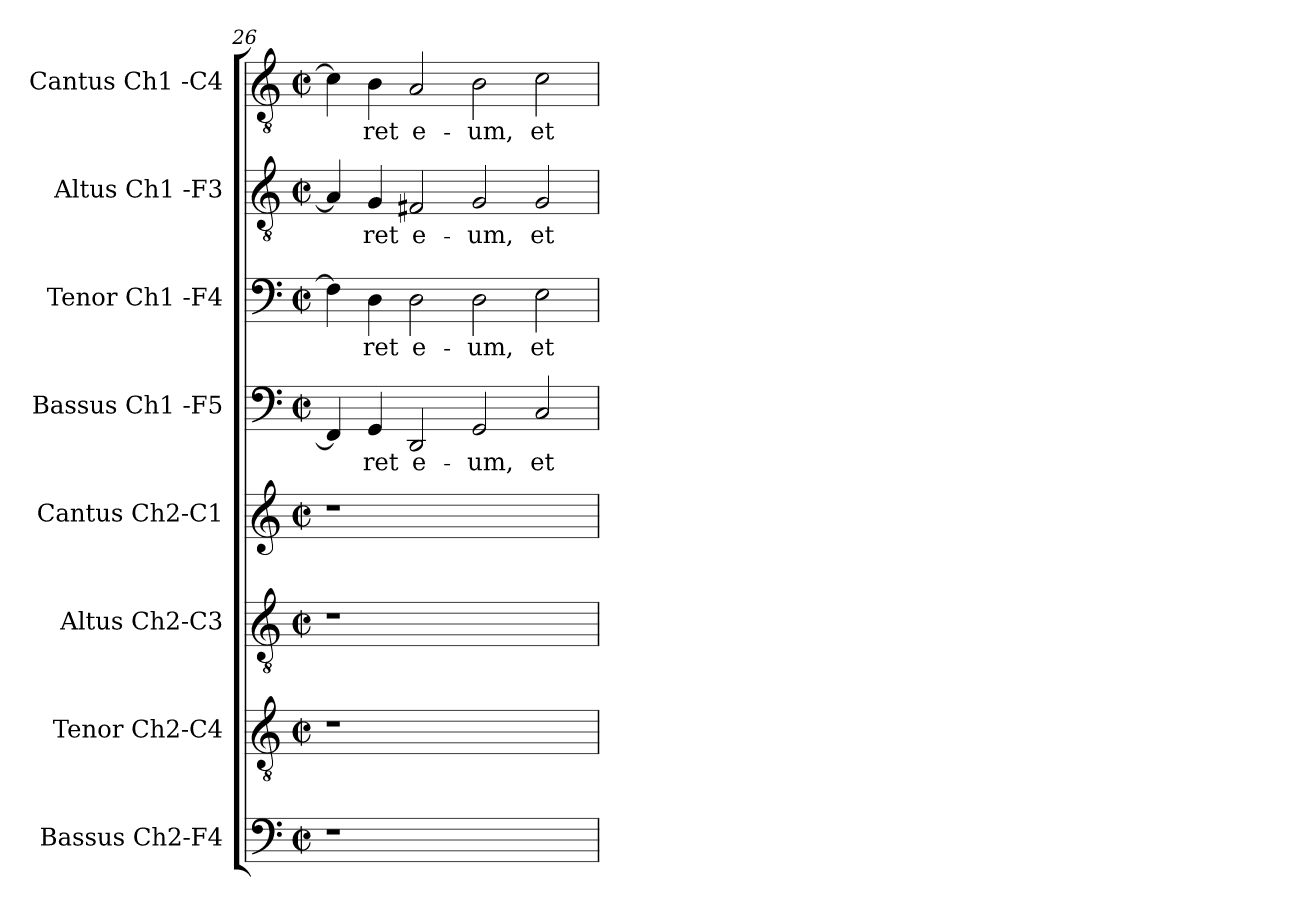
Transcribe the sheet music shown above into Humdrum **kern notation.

**kern	**kern	**kern	**kern	**kern	**text	**kern	**text	**kern	**text	**kern	**text
*part8	*part7	*part6	*part5	*part4	*part4	*part3	*part3	*part2	*part2	*part1	*part1
*staff8	*staff7	*staff6	*staff5	*staff4	*staff4	*staff3	*staff3	*staff2	*staff2	*staff1	*staff1
*I"Bassus Ch2-F4	*I"Tenor Ch2-C4	*I"Altus Ch2-C3	*I"Cantus Ch2-C1	*I"Bassus Ch1 -F5	*	*I"Tenor Ch1 -F4	*	*I"Altus Ch1 -F3	*	*I"Cantus Ch1 -C4	*
*I'B2	*I'T2	*I'A2	*I'C2	*I'B1	*	*I'T1	*	*I'A1	*	*I'C1	*
*clefF4	*clefGv2	*clefGv2	*clefG2	*clefF4	*	*clefF4	*	*clefGv2	*	*clefGv2	*
*k[]	*k[]	*k[]	*k[]	*k[]	*	*k[]	*	*k[]	*	*k[]	*
*M2/2	*M2/2	*M2/2	*M2/2	*M2/2	*	*M2/2	*	*M2/2	*	*M2/2	*
*met(c|)	*met(c|)	*met(c|)	*met(c|)	*met(c|)	*	*met(c|)	*	*met(c|)	*	*met(c|)	*
=26	=26	=26	=26	=26	=26	=26	=26	=26	=26	=26	=26
1r	1r	1r	1r	4FF/]	.	4F\]	.	4A/]	.	4c\]	.
!	!	!	!	!	!LO:LY:b	!	!LO:LY:b	!	!LO:LY:b	!	!LO:LY:b
.	.	.	.	4GG/	-ret	4D\	-ret	4G/	-ret	4B\	-ret
!	!	!	!	!	!LO:LY:b	!	!LO:LY:b	!	!LO:LY:b	!	!LO:LY:b
.	.	.	.	2DD/	e-	2D\	e-	2F#X/	e-	2A/	e-
!	!	!	!	!	!LO:LY:b	!	!LO:LY:b	!	!LO:LY:b	!	!LO:LY:b
1ryy	1ryy	1ryy	1ryy	2GG/	-um,	2D\	-um,	2G/	-um,	2B\	-um,
!	!	!	!	!	!LO:LY:b	!	!LO:LY:b	!	!LO:LY:b	!	!LO:LY:b
.	.	.	.	2C/	et	2E\	et	2G/	et	2c\	et
=	=	=	=	=	=	=	=	=	=	=	=
*-	*-	*-	*-	*-	*-	*-	*-	*-	*-	*-	*-
